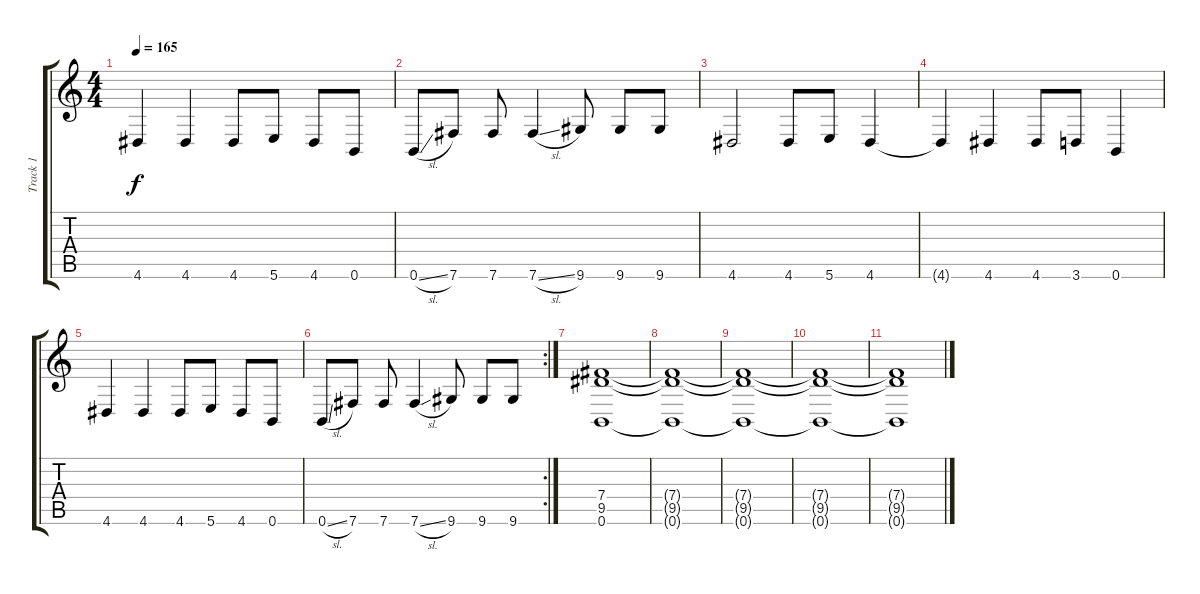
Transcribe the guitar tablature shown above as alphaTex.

\track ("Track 1" "Track 1") {instrument distortionguitar}
\staff {score tabs}
\tuning (Db4 Ab3 E3 B2 Gb2 B1) {hide}
\ts (4 4)
\tempo 165
\clef g2
\ks c
4.6.4{dy f} 4.6.4 4.6.8 5.6.8 4.6.8 0.6.8 |
0.6{sl}.8 7.6.8 7.6.8 7.6{sl}.4 9.6.8 9.6.8 9.6.8 |
4.6.2 4.6.8 5.6.8 4.6.4 |
4.6{t}.4 4.6.4 4.6.8 3.6.8 0.6.4 |
4.6.4 4.6.4 4.6.8 5.6.8 4.6.8 0.6.8 |
\rc 2
0.6{sl}.8 7.6.8 7.6.8 7.6{sl}.4 9.6.8 9.6.8 9.6.8 |
(7.4 9.5 0.6).1 |
(7.4{t} 9.5{t} 0.6{t}).1 |
(7.4{t} 9.5{t} 0.6{t}).1 |
(7.4{t} 9.5{t} 0.6{t}).1 |
(7.4{t} 9.5{t} 0.6{t}).1
